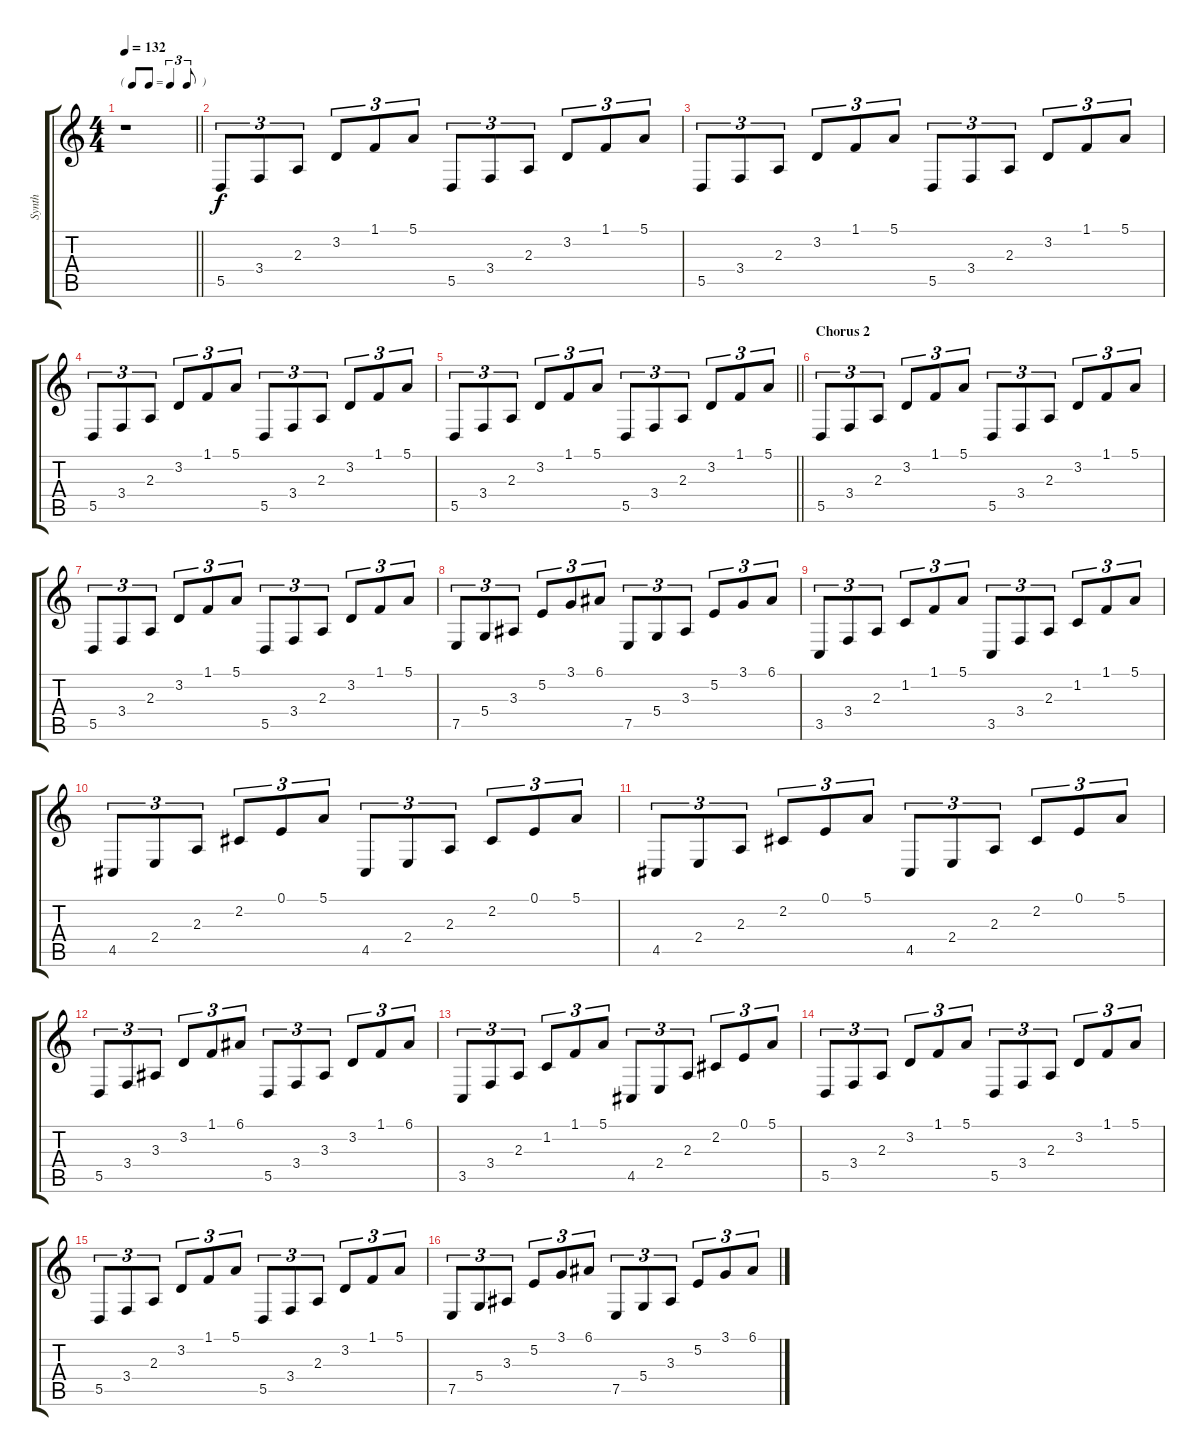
\track ("Synth" "Synth") {instrument pad8sweep}
\staff {score tabs}
\tuning (E4 B3 G3 D3 A2 E2) {hide}
\ts (4 4)
\tf triplet8th
\tempo 132
\clef g2
\barLineRight lightlight
\ks c
r.1{dy fff volume 4} |
5.5.8{tu (3 2) dy f volume 13 instrument lead2sawtooth} 3.4.8{tu (3 2)} 2.3.8{tu (3 2)} 3.2.8{tu (3 2)} 1.1.8{tu (3 2)} 5.1.8{tu (3 2)} 5.5.8{tu (3 2)} 3.4.8{tu (3 2)} 2.3.8{tu (3 2)} 3.2.8{tu (3 2)} 1.1.8{tu (3 2)} 5.1.8{tu (3 2)} |
5.5.8{tu (3 2)} 3.4.8{tu (3 2)} 2.3.8{tu (3 2)} 3.2.8{tu (3 2)} 1.1.8{tu (3 2)} 5.1.8{tu (3 2)} 5.5.8{tu (3 2)} 3.4.8{tu (3 2)} 2.3.8{tu (3 2)} 3.2.8{tu (3 2)} 1.1.8{tu (3 2)} 5.1.8{tu (3 2)} |
5.5.8{tu (3 2)} 3.4.8{tu (3 2)} 2.3.8{tu (3 2)} 3.2.8{tu (3 2)} 1.1.8{tu (3 2)} 5.1.8{tu (3 2)} 5.5.8{tu (3 2)} 3.4.8{tu (3 2)} 2.3.8{tu (3 2)} 3.2.8{tu (3 2)} 1.1.8{tu (3 2)} 5.1.8{tu (3 2)} |
\barLineRight lightlight
5.5.8{tu (3 2)} 3.4.8{tu (3 2)} 2.3.8{tu (3 2)} 3.2.8{tu (3 2)} 1.1.8{tu (3 2)} 5.1.8{tu (3 2)} 5.5.8{tu (3 2)} 3.4.8{tu (3 2)} 2.3.8{tu (3 2)} 3.2.8{tu (3 2)} 1.1.8{tu (3 2)} 5.1.8{tu (3 2)} |
\section ("" "Chorus 2")
5.5.8{tu (3 2)} 3.4.8{tu (3 2)} 2.3.8{tu (3 2)} 3.2.8{tu (3 2)} 1.1.8{tu (3 2)} 5.1.8{tu (3 2)} 5.5.8{tu (3 2)} 3.4.8{tu (3 2)} 2.3.8{tu (3 2)} 3.2.8{tu (3 2)} 1.1.8{tu (3 2)} 5.1.8{tu (3 2)} |
5.5.8{tu (3 2)} 3.4.8{tu (3 2)} 2.3.8{tu (3 2)} 3.2.8{tu (3 2)} 1.1.8{tu (3 2)} 5.1.8{tu (3 2)} 5.5.8{tu (3 2)} 3.4.8{tu (3 2)} 2.3.8{tu (3 2)} 3.2.8{tu (3 2)} 1.1.8{tu (3 2)} 5.1.8{tu (3 2)} |
7.5.8{tu (3 2)} 5.4.8{tu (3 2)} 3.3.8{tu (3 2)} 5.2.8{tu (3 2)} 3.1.8{tu (3 2)} 6.1.8{tu (3 2)} 7.5.8{tu (3 2)} 5.4.8{tu (3 2)} 3.3.8{tu (3 2)} 5.2.8{tu (3 2)} 3.1.8{tu (3 2)} 6.1.8{tu (3 2)} |
3.5.8{tu (3 2)} 3.4.8{tu (3 2)} 2.3.8{tu (3 2)} 1.2.8{tu (3 2)} 1.1.8{tu (3 2)} 5.1.8{tu (3 2)} 3.5.8{tu (3 2)} 3.4.8{tu (3 2)} 2.3.8{tu (3 2)} 1.2.8{tu (3 2)} 1.1.8{tu (3 2)} 5.1.8{tu (3 2)} |
4.5.8{tu (3 2)} 2.4.8{tu (3 2)} 2.3.8{tu (3 2)} 2.2.8{tu (3 2)} 0.1.8{tu (3 2)} 5.1.8{tu (3 2)} 4.5.8{tu (3 2)} 2.4.8{tu (3 2)} 2.3.8{tu (3 2)} 2.2.8{tu (3 2)} 0.1.8{tu (3 2)} 5.1.8{tu (3 2)} |
4.5.8{tu (3 2)} 2.4.8{tu (3 2)} 2.3.8{tu (3 2)} 2.2.8{tu (3 2)} 0.1.8{tu (3 2)} 5.1.8{tu (3 2)} 4.5.8{tu (3 2)} 2.4.8{tu (3 2)} 2.3.8{tu (3 2)} 2.2.8{tu (3 2)} 0.1.8{tu (3 2)} 5.1.8{tu (3 2)} |
5.5.8{tu (3 2)} 3.4.8{tu (3 2)} 3.3.8{tu (3 2)} 3.2.8{tu (3 2)} 1.1.8{tu (3 2)} 6.1.8{tu (3 2)} 5.5.8{tu (3 2)} 3.4.8{tu (3 2)} 3.3.8{tu (3 2)} 3.2.8{tu (3 2)} 1.1.8{tu (3 2)} 6.1.8{tu (3 2)} |
3.5.8{tu (3 2)} 3.4.8{tu (3 2)} 2.3.8{tu (3 2)} 1.2.8{tu (3 2)} 1.1.8{tu (3 2)} 5.1.8{tu (3 2)} 4.5.8{tu (3 2)} 2.4.8{tu (3 2)} 2.3.8{tu (3 2)} 2.2.8{tu (3 2)} 0.1.8{tu (3 2)} 5.1.8{tu (3 2)} |
5.5.8{tu (3 2)} 3.4.8{tu (3 2)} 2.3.8{tu (3 2)} 3.2.8{tu (3 2)} 1.1.8{tu (3 2)} 5.1.8{tu (3 2)} 5.5.8{tu (3 2)} 3.4.8{tu (3 2)} 2.3.8{tu (3 2)} 3.2.8{tu (3 2)} 1.1.8{tu (3 2)} 5.1.8{tu (3 2)} |
5.5.8{tu (3 2)} 3.4.8{tu (3 2)} 2.3.8{tu (3 2)} 3.2.8{tu (3 2)} 1.1.8{tu (3 2)} 5.1.8{tu (3 2)} 5.5.8{tu (3 2)} 3.4.8{tu (3 2)} 2.3.8{tu (3 2)} 3.2.8{tu (3 2)} 1.1.8{tu (3 2)} 5.1.8{tu (3 2)} |
7.5.8{tu (3 2)} 5.4.8{tu (3 2)} 3.3.8{tu (3 2)} 5.2.8{tu (3 2)} 3.1.8{tu (3 2)} 6.1.8{tu (3 2)} 7.5.8{tu (3 2)} 5.4.8{tu (3 2)} 3.3.8{tu (3 2)} 5.2.8{tu (3 2)} 3.1.8{tu (3 2)} 6.1.8{tu (3 2)}
